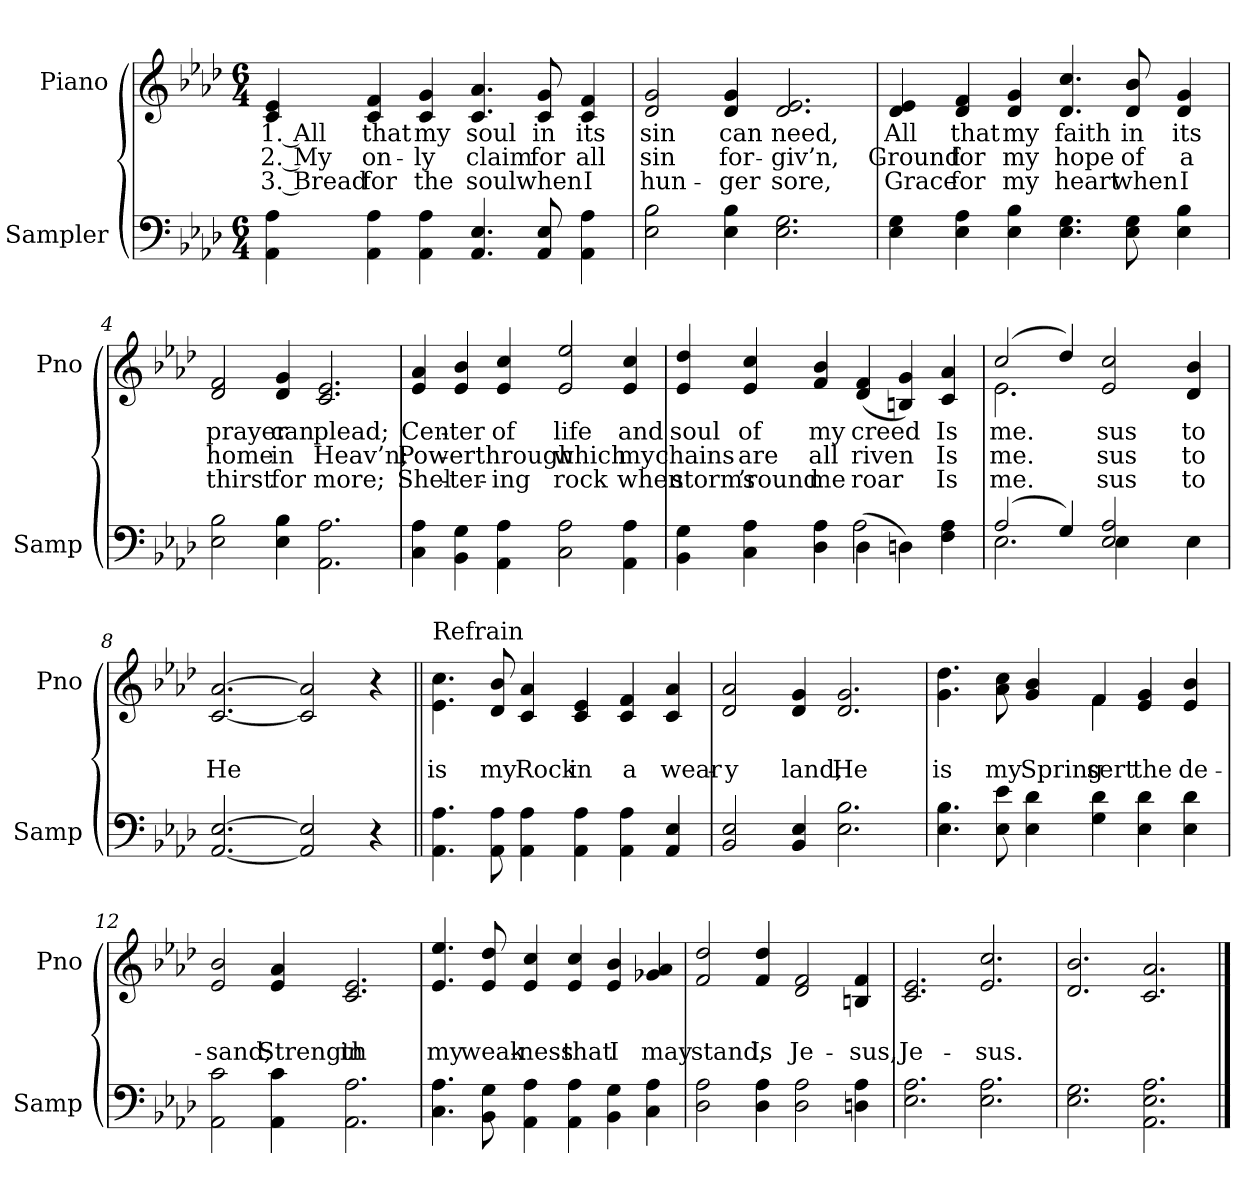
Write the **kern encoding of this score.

**kern	**kern	**text	**text	**text
*part2	*part1	*part1	*part1	*part1
*staff2	*staff1	*staff1	*staff1	*staff1
*I"Sampler	*I"Piano	*	*	*
*I'Samp	*I'Pno	*	*	*
*clefF4	*clefG2	*	*	*
*k[b-e-a-d-]	*k[b-e-a-d-]	*	*	*
*A-:	*A-:	*	*	*
*M6/4	*M6/4	*	*	*
=1	=1	=1	=1	=1
4AA- 4A-	4c 4e-	1. All	2. My	3. Bread
4AA- 4A-	4c 4f	that	on-	for
4AA- 4A-	4c 4g	my	-ly	the
4.AA- 4.E-	4.c 4.a-	soul	claim	soul
8AA- 8E-	8c 8g	in	for	when
4AA- 4A-	4c 4f	its	all	I
=2	=2	=2	=2	=2
2E- 2B-	2d- 2g	sin	sin	hun-
4E- 4B-	4d- 4g	can	for-	-ger
2.E- 2.G	2.d- 2.e-	need,	-giv’n,	sore,
=3	=3	=3	=3	=3
4E- 4G	4d- 4e-	All	Ground	Grace
4E- 4A-	4d- 4f	that	for	for
4E- 4B-	4d- 4g	my	my	my
4.E- 4.G	4.d- 4.cc	faith	hope	heart
8E- 8G	8d- 8b-	in	of	when
4E- 4B-	4d- 4g	its	a	I
=4	=4	=4	=4	=4
2E- 2B-	2d- 2f	prayer	home	thirst
4E- 4B-	4d- 4g	can	in	for
2.AA- 2.A-	2.c 2.e-	plead;	Heav’n;	more;
=5	=5	=5	=5	=5
4C 4A-	4e- 4a-	Cen-	Pow-	Shel-
4BB- 4G	4e- 4b-	-ter	-er	-ter-
4AA- 4A-	4e- 4cc	of	through	-ing
2C 2A-	2e- 2ee-	life	which	rock
4AA- 4A-	4e- 4cc	and	my	when
=6	=6	=6	=6	=6
*^	*	*	*	*
4BB- 4G	2.ryy	4e- 4dd-	soul	chains	storms
4C 4A-	.	4e- 4cc	of	are	’round
4D- 4A-	.	4f 4b-	my	all	me
(4D-\	2A-	(4d- 4f	creed	riven	roar
4Dn\)	.	4Bn 4g)	.	.	.
4F 4A-	4ryy	4c 4a-	Is	Is	Is
=7	=7	=7	=7	=7	=7
*	*	*^	*	*	*
(2A-/	2.E-	(2cc/	2.e-	me.	me.	me.
4G/)	.	4dd-/)	.	.	.	.
2E- 2A-	4E-	2e- 2cc	2.ryy	-sus	-sus	-sus
.	2ryy	.	.	.	.	.
4E-\	.	4d- 4b-	.	to	to	to
*v	*v	*	*	*	*	*
*	*v	*v	*	*	*
=8	=8	=8	=8	=8
[2.AA- [2.E-	[2.c [2.a-	.	He	.
2AA-] 2E-]	2c] 2a-]	.	.	.
4r	4r	.	.	.
=9||	=9||	=9||	=9||	=9||
!	!LO:TX:t=Refrain	!	!	!
4.AA- 4.A-	4.e-\ 4.cc\	.	is	.
8AA- 8A-	8d- 8b-	.	my	.
4AA- 4A-	4c 4a-	.	Rock	.
4AA- 4A-	4c 4e-	.	in	.
4AA- 4A-	4c 4f	.	a	.
4AA- 4E-	4c 4a-	.	wear-	.
=10	=10	=10	=10	=10
2BB- 2E-	2d- 2a-	.	-y	.
4BB- 4E-	4d- 4g	.	land,	.
2.E- 2.B-	2.d- 2.g	.	He	.
=11	=11	=11	=11	=11
*	*^	*	*	*
4.E- 4.B-	4.g 4.dd-	2.ryy	.	is	.
8E- 8e-	8a- 8cc	.	.	my	.
4E- 4d-	4g 4b-	.	.	Spring	.
4G 4d-	4f/	4f	.	-sert	.
4E- 4d-	4e- 4g	2ryy	.	the	.
4E- 4d-	4e- 4b-	.	.	de-	.
*	*v	*v	*	*	*
=12	=12	=12	=12	=12
2AA- 2c	2e- 2b-	.	sand;	.
4AA- 4c	4e- 4a-	.	Strength	.
2.AA- 2.A-	2.c 2.e-	.	in	.
=13	=13	=13	=13	=13
4.C 4.A-	4.e- 4.ee-	.	my	.
8BB- 8G	8e- 8dd-	.	weak-	.
4AA- 4A-	4e- 4cc	.	-ness	.
4AA- 4A-	4e- 4cc	.	that	.
4BB- 4G	4e- 4b-	.	I	.
4C 4A-	4g-X 4a-	.	may	.
=14	=14	=14	=14	=14
2D- 2A-	2f 2dd-	.	stand,	.
4D- 4A-	4f 4dd-	.	Is	.
2D- 2A-	2d- 2f	.	Je-	.
4Dn 4A-	4Bn 4f	.	-sus,	.
=15	=15	=15	=15	=15
2.E- 2.A-	2.c 2.e-	.	Je-	.
2.E- 2.A-	2.e- 2.cc	.	-sus.	.
=16	=16	=16	=16	=16
2.E- 2.G	2.d- 2.b-	.	.	.
2.AA- 2.E- 2.A-	2.c 2.a-	.	.	.
==	==	==	==	==
*-	*-	*-	*-	*-
